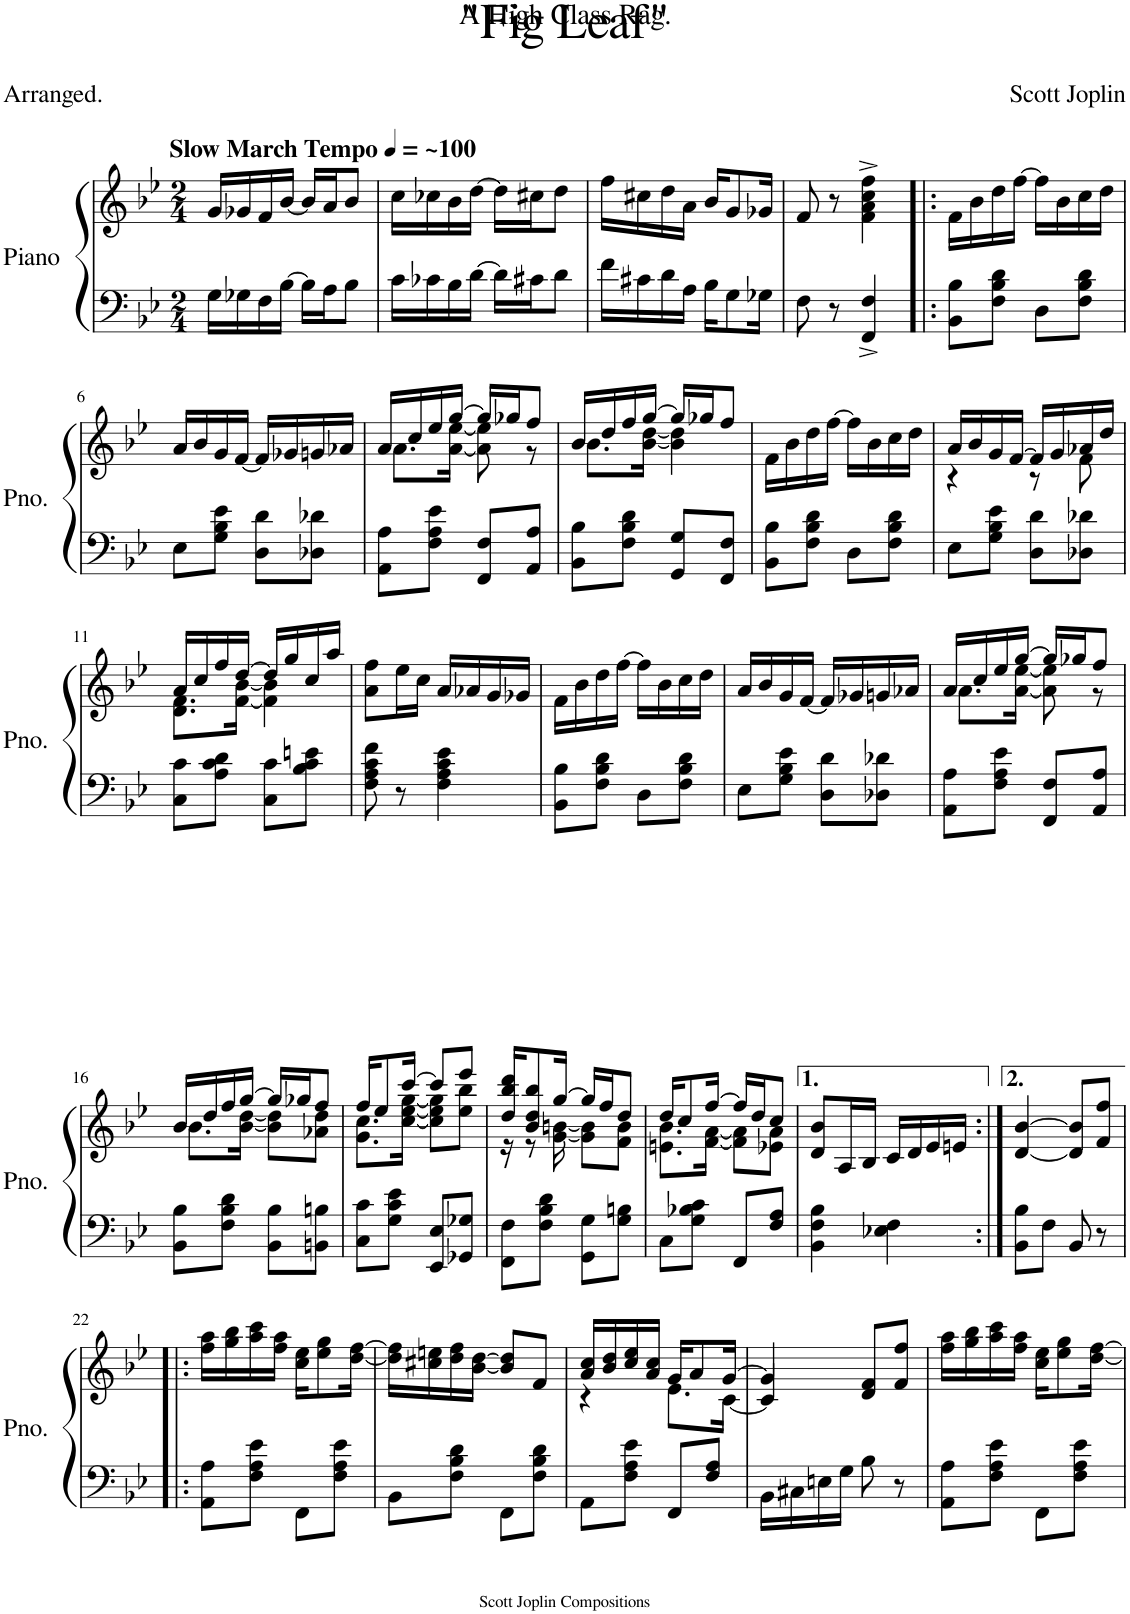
**kern	**kern
*part1	*part1
*staff2	*staff1
*I"Piano	*
*I'Pno.	*
*clefF4	*clefG2
*k[b-e-]	*k[b-e-]
*M2/4	*M2/4
=1	=1
!	!LO:TX:a:B:t=Slow March Tempo
!	!LO:TX:a:B:t=~100
16G\LL	16g/LL
16G-X\	16g-X/
16F\	16f/
[16B-\JJ	[16b-/JJ
16B-\LL]	16b-/LL]
16A\J	16a/J
8B-\J	8b-/J
=2	=2
16c\LL	16cc\LL
16c-X\	16cc-X\
16B-\	16b-\
[16d\JJ	[16dd\JJ
16d\LL]	16dd\LL]
16c#X\J	16cc#X\J
8d\J	8dd\J
=3	=3
16f\LL	16ff\LL
16c#X\	16cc#X\
16d\	16dd\
16A\JJ	16a\JJ
16B-\KL	16b-/KL
8G\	8g/
16G-X\Jk	16g-X/Jk
=4	=4
8F\	8f/
8r	8r
4FF/^ 4F/^	4f\^ 4a\^ 4cc\^ 4ff\^
=5!|:	=5!|:
8BB-\ 8B-\L	16f\LL
.	16b-\
8F\ 8B-\ 8d\J	16dd\
.	[16ff\JJ
8D\L	16ff\LL]
.	16b-\
8F\ 8B-\ 8d\J	16cc\
.	16dd\JJ
!!LO:LB:g=z
=6	=6
8E-\L	16a/LL
.	16b-/
8G\ 8B-\ 8e-\J	16g/
.	[16f/JJ
8D\ 8d\L	16f/LL]
.	16g-X/
8D-X\ 8d-X\J	16gn/
.	16a-X/JJ
=7	=7
*	*^
8AA\ 8A\L	16a/LL	8.a\L
.	16cc/	.
8F\ 8A\ 8e-\J	16ee-/	.
.	[16gg/JJ	[16a\ [16ee-\Jk
8FF/ 8F/L	16gg/LL]	8a\] 8ee-\]
.	16gg-X/J	.
8AA/ 8A/J	8ff/J	8r
=8	=8	=8
8BB-\ 8B-\L	16b-/LL	8.b-\L
.	16dd/	.
8F\ 8B-\ 8d\J	16ff/	.
.	[16gg/JJ	[16b-\ [16dd\Jk
8GG/ 8G/L	16gg/LL]	4b-\] 4dd\]
.	16gg-X/J	.
8FF/ 8F/J	8ff/J	.
*	*v	*v
=9	=9
8BB-\ 8B-\L	16f\LL
.	16b-\
8F\ 8B-\ 8d\J	16dd\
.	[16ff\JJ
8D\L	16ff\LL]
.	16b-\
8F\ 8B-\ 8d\J	16cc\
.	16dd\JJ
=10	=10
*	*^
8E-\L	16a/LL	4r
.	16b-/	.
8G\ 8B-\ 8e-\J	16g/	.
.	[16f/JJ	.
8D\ 8d\L	16f/LL]	8r
.	16g/	.
8D-X\ 8d-X\J	16a-X/	8f\
.	16dd/JJ	.
!!LO:LB:g=z	!!
=11	=11	=11
8C\ 8c\L	16a/LL	8.d\ 8.f\L
.	16cc/	.
8A\ 8c\ 8d\J	16ff/	.
.	[16dd/JJ	[16f\ [16b-\Jk
8C\ 8c\L	16dd/LL]	4f\] 4b-\]
.	16gg/	.
8B-\ 8c\ 8en\J	16cc/	.
.	16aa/JJ	.
*	*v	*v
=12	=12
8F\ 8A\ 8c\ 8f\	8a\ 8ff\L
8r	16ee-\L
.	16cc\JJ
4F\ 4A\ 4c\ 4e-\	16a/LL
.	16a-X/
.	16g/
.	16g-X/JJ
=13	=13
8BB-\ 8B-\L	16f\LL
.	16b-\
8F\ 8B-\ 8d\J	16dd\
.	[16ff\JJ
8D\L	16ff\LL]
.	16b-\
8F\ 8B-\ 8d\J	16cc\
.	16dd\JJ
=14	=14
8E-\L	16a/LL
.	16b-/
8G\ 8B-\ 8e-\J	16g/
.	[16f/JJ
8D\ 8d\L	16f/LL]
.	16g-X/
8D-X\ 8d-X\J	16gn/
.	16a-X/JJ
=15	=15
*	*^
8AA\ 8A\L	16a/LL	8.a\L
.	16cc/	.
8F\ 8A\ 8e-\J	16ee-/	.
.	[16gg/JJ	[16a\ [16ee-\Jk
8FF/ 8F/L	16gg/LL]	8a\] 8ee-\]
.	16gg-X/J	.
8AA/ 8A/J	8ff/J	8r
!!LO:LB:g=z	!!
=16	=16	=16
8BB-\ 8B-\L	16b-/LL	8.b-\L
.	16dd/	.
8F\ 8B-\ 8d\J	16ff/	.
.	[16gg/JJ	[16b-\ [16dd\Jk
8BB-\ 8B-\L	16gg/LL]	8b-\] 8dd\]L
.	16gg-X/J	.
8BBn\ 8Bn\J	8ff/J	8a-X\ 8dd\J
=17	=17	=17
8C\ 8c\L	16ff/KL	8.g\ 8.cc\L
.	8ee-/	.
8G\ 8c\ 8e-\J	.	.
.	[16ccc/Jk	[16cc\ [16ee-\ [16gg\Jk
8EE-/ 8E-/L	8ccc/L]	8cc\] 8ee-\] 8gg\]L
8GG-X/ 8G-X/J	8eee-/J	8ee-\ 8bb-\J
=18	=18	=18
8FF\ 8F\L	16dd/ 16bb-/ 16ddd/KL	16r
.	8b-/ 8dd/ 8bb-/	8r
8F\ 8B-\ 8d\J	.	.
.	[16gg/Jk	[16g\ [16bn\
8GG\ 8G\L	16gg/LL]	8g\] 8b\]L
.	16ff/J	.
8G\ 8Bn\J	8dd/J	8f\ 8b\J
=19	=19	=19
8C\L	16dd/KL	8.en\ 8.b-\L
.	8cc/	.
8G\ 8B-X\ 8c\J	.	.
.	[16ff/Jk	[16f\ [16a\Jk
8FF/L	16ff/LL]	8f\] 8a\]L
.	16dd/J	.
8F/ 8A/J	8cc/J	8e-X\ 8a\J
*	*v	*v
=20	=20
4BB-\ 4F\ 4B-\	8d/ 8b-/L
.	16A/L
.	16B-/JJ
4E-X\ 4F\	16c/LL
.	16d/
.	16e-/
.	16en/JJ
=21:|!	=21:|!
8BB-\ 8B-\L	[4d/ [4b-/
8F\J	.
8BB-/	8d/] 8b-/]L
8r	8f/ 8ff/J
!!LO:LB:g=z
=22!|:	=22!|:
8AA\ 8A\L	16ff\ 16aa\LL
.	16gg\ 16bb-\
8F\ 8A\ 8e-\J	16aa\ 16ccc\
.	16ff\ 16aa\JJ
8FF\L	16cc\ 16ee-\KL
.	8ee-\ 8gg\
8F\ 8A\ 8e-\J	.
.	[16dd\ [16ff\Jk
=23	=23
8BB-\L	16dd\] 16ff\]LL
.	16cc#X\ 16een\
8F\ 8B-\ 8d\J	16dd\ 16ff\
.	[16b-\ [16dd\JJ
8FF\L	8b-/] 8dd/]L
8F\ 8B-\ 8d\J	8f/J
=24	=24
*	*^
8AA\L	16a/ 16cc/LL	4r
.	16b-/ 16dd/	.
8F\ 8A\ 8e-\J	16cc/ 16ee-/	.
.	16a/ 16cc/JJ	.
8FF/L	16g/KL	8.e-\L
.	8a/	.
8F/ 8A/J	.	.
.	[16g/Jk	[16c\Jk
=25	=25	=25
16BB-\LL	4g/]	4c/]
16C#X\	.	.
16En\	.	.
16G\JJ	.	.
8B-\	8d/ 8f/L	4ryy
8r	8f/ 8ff/J	.
*	*v	*v
=26	=26
8AA\ 8A\L	16ff\ 16aa\LL
.	16gg\ 16bb-\
8F\ 8A\ 8e-\J	16aa\ 16ccc\
.	16ff\ 16aa\JJ
8FF\L	16cc\ 16ee-\KL
.	8ee-\ 8gg\
8F\ 8A\ 8e-\J	.
.	[16dd\ [16ff\Jk
=	=
*-	*-
